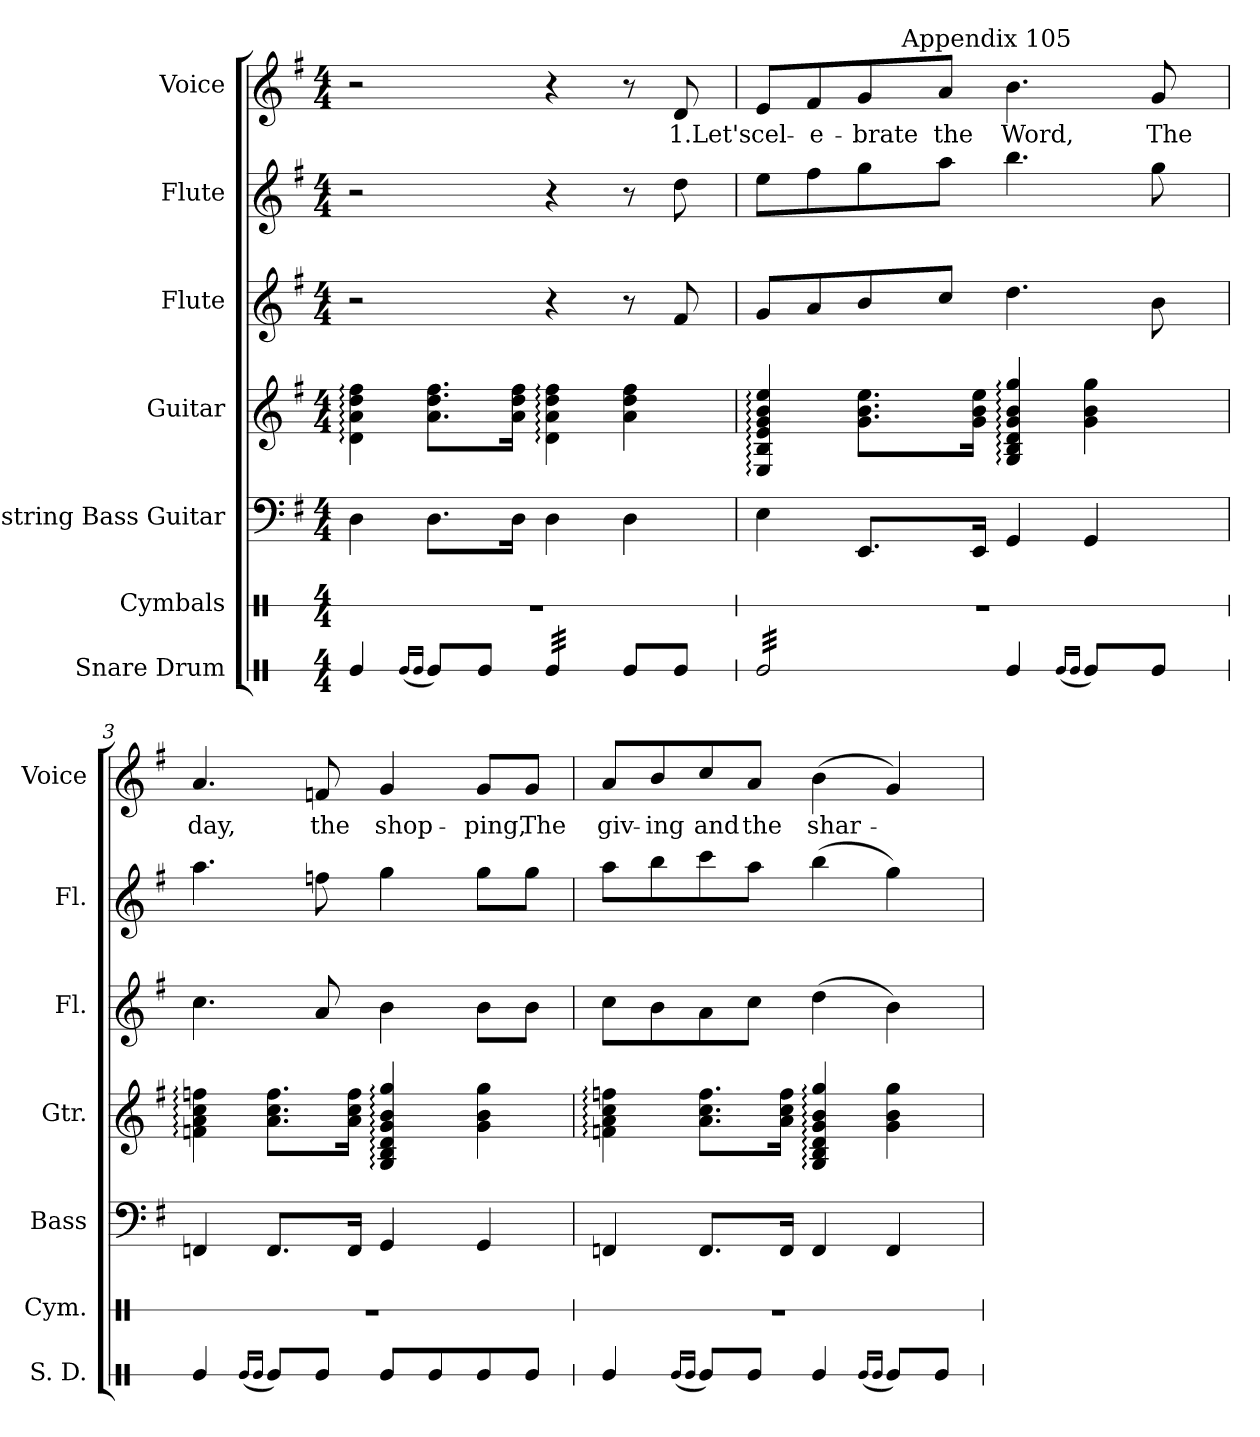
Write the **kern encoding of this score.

**kern	**kern	**kern	**kern	**kern	**kern	**kern	**text
*part7	*part6	*part5	*part4	*part3	*part2	*part1	*part1
*staff7	*staff6	*staff5	*staff4	*staff3	*staff2	*staff1	*staff1
*I"Snare Drum	*I"Cymbals	*I"4-string Bass Guitar	*I"Guitar	*I"Flute	*I"Flute	*I"Voice	*
*I'S. D.	*I'Cym.	*I'Bass	*I'Gtr.	*I'Fl.	*I'Fl.	*I'Voice	*
!!LO:PB:g=z
*stria1	*stria1	*	*	*	*	*	*
*clefX	*clefX	*clefF4	*clefG2	*clefG2	*clefG2	*clefG2	*
*	*	*ITrd7c12	*ITrd7c12	*	*	*	*
*k[]	*k[]	*k[f#]	*k[f#]	*k[f#]	*k[f#]	*k[f#]	*
*C:	*C:	*G:	*G:	*G:	*G:	*G:	*
*M4/4	*M4/4	*M4/4	*M4/4	*M4/4	*M4/4	*M4/4	*
*MM116	*MM116	*MM116	*MM116	*MM116	*MM116	*MM116	*
=1	=1	=1	=1	=1	=1	=1	=1
4Rei/	1r	4DDi\	4Di\: 4Ai: 4di: 4f#i:	2r	2r	2r	.
(16qRei/LL	.	.	.	.	.	.	.
16qRei/JJ	.	.	.	.	.	.	.
8Rei/L)	.	8.DDi\L	8.Ai\ 8.di 8.f#iL	.	.	.	.
8Rei/J	.	.	.	.	.	.	.
.	.	16DDi\Jk	16Ai\ 16di 16f#iJk	.	.	.	.
*tremolo	*	*	*	*	*	*	*
32Rei/LLL	.	4DDi\	4Di\: 4Ai: 4di: 4f#i:	4r	4r	4r	.
32Rei/	.	.	.	.	.	.	.
32Rei/	.	.	.	.	.	.	.
32Rei/	.	.	.	.	.	.	.
32Rei/	.	.	.	.	.	.	.
32Rei/	.	.	.	.	.	.	.
32Rei/	.	.	.	.	.	.	.
32Rei/JJJ	.	.	.	.	.	.	.
*Xtremolo	*	*	*	*	*	*	*
8Rei/L	.	4DDi\	4Ai\ 4di 4f#i	8r	8r	8r	.
!	!	!	!	!	!	!	!LO:LY:b:color=#000000
8Rei/J	.	.	.	8f#i/	8ddi\	8di/	1.Let's
=2	=2	=2	=2	=2	=2	=2	=2
!	!	!	!	!	!	!	!LO:LY:b:color=#000000
*	*	*	*	*	*	*^	*
*tremolo	*	*	*	*	*	*	*	*
32Rei/LLL	1r	4EEi\	4EEi/: 4BBi: 4Ei: 4Gi: 4Bi: 4ei:	8gi/L	8eei\L	8ei/L	4ryy	cel-
32Rei/	.	.	.	.	.	.	.	.
32Rei/	.	.	.	.	.	.	.	.
32Rei/	.	.	.	.	.	.	.	.
!	!	!	!	!	!	!	!	!LO:LY:b:color=#000000
32Rei/	.	.	.	8ai/	8ff#i\	8f#i/	.	-e-
32Rei/	.	.	.	.	.	.	.	.
32Rei/	.	.	.	.	.	.	.	.
32Rei/	.	.	.	.	.	.	.	.
!	!	!	!	!	!	!	!	!LO:LY:b:color=#000000
32Rei/	.	8.EEEi/L	8.Gi\ 8.Bi 8.eiL	8bi/	8ggi\	8gi/	32ryy	-brate
32Rei/	.	.	.	.	.	.	64ryy	.
.	.	.	.	.	.	.	256ryy	.
.	.	.	.	.	.	.	1024ryy	.
!	!	!	!	!	!	!	!LO:TX:a:t=Appendix 105	!
.	.	.	.	.	.	.	2ryy	.
32Rei/	.	.	.	.	.	.	.	.
32Rei/	.	.	.	.	.	.	.	.
!	!	!	!	!	!	!	!	!LO:LY:b:color=#000000
32Rei/	.	.	.	8cci/J	8aai\J	8ai/J	.	the
32Rei/	.	.	.	.	.	.	.	.
32Rei/	.	16EEEi/Jk	16Gi\ 16Bi 16eiJk	.	.	.	.	.
32Rei/JJJ	.	.	.	.	.	.	.	.
*Xtremolo	*	*	*	*	*	*	*	*
!	!	!	!	!	!	!	!	!LO:LY:b:color=#000000
4Rei/	.	4GGGi/	4GGi/: 4BBi: 4Di: 4Gi: 4Bi: 4gi:	4.ddi\	4.bbi\	4.bi\	.	Word,
(16qRei/LL	.	.	.	.	.	.	.	.
16qRei/JJ	.	.	.	.	.	.	.	.
8Rei/L)	.	4GGGi/	4Gi\ 4Bi 4gi	.	.	.	.	.
.	.	.	.	.	.	.	8ryy	.
!	!	!	!	!	!	!	!	!LO:LY:b:color=#000000
8Rei/J	.	.	.	8bi\	8ggi\	8gi/	.	The
.	.	.	.	.	.	.	16ryy	.
.	.	.	.	.	.	.	128ryy	.
.	.	.	.	.	.	.	512.ryy	.
*	*	*	*	*	*	*v	*v	*
=3	=3	=3	=3	=3	=3	=3	=3
*	*	*	*	*	*	*^	*
!	!	!	!	!	!	!	!	!LO:LY:b:color=#000000
*	*	*	*	*	*	*v	*v	*
4Rei/	1r	4FFFni/	4Fni\: 4Ai: 4ci: 4fni:	4.cci\	4.aai\	4.ai/	day,
(16qRei/LL	.	.	.	.	.	.	.
16qRei/JJ	.	.	.	.	.	.	.
8Rei/L)	.	8.FFFi/L	8.Ai\ 8.ci 8.fiL	.	.	.	.
!	!	!	!	!	!	!	!LO:LY:b:color=#000000
8Rei/J	.	.	.	8ai/	8ffni\	8fni/	the
.	.	16FFFi/Jk	16Ai\ 16ci 16fiJk	.	.	.	.
!	!	!	!	!	!	!	!LO:LY:b:color=#000000
8Rei/L	.	4GGGi/	4GGi/: 4BBi: 4Di: 4Gi: 4Bi: 4gi:	4bi\	4ggi\	4gi/	shop-
8Rei/	.	.	.	.	.	.	.
!	!	!	!	!	!	!	!LO:LY:b:color=#000000
8Rei/	.	4GGGi/	4Gi\ 4Bi 4gi	8bi\L	8ggi\L	8gi/L	-ping,
!	!	!	!	!	!	!	!LO:LY:b:color=#000000
8Rei/J	.	.	.	8bi\J	8ggi\J	8gi/J	The
=4	=4	=4	=4	=4	=4	=4	=4
!	!	!	!	!	!	!	!LO:LY:b:color=#000000
4Rei/	1r	4FFFni/	4Fni\: 4Ai: 4ci: 4fni:	8cci\L	8aai\L	8ai/L	giv-
!	!	!	!	!	!	!	!LO:LY:b:color=#000000
.	.	.	.	8bi\	8bbi\	8bi/	-ing
(16qRei/LL	.	.	.	.	.	.	.
16qRei/JJ	.	.	.	.	.	.	.
!	!	!	!	!	!	!	!LO:LY:b:color=#000000
8Rei/L)	.	8.FFFi/L	8.Ai\ 8.ci 8.fiL	8ai\	8ccci\	8cci/	and
!	!	!	!	!	!	!	!LO:LY:b:color=#000000
8Rei/J	.	.	.	8cci\J	8aai\J	8ai/J	the
.	.	16FFFi/Jk	16Ai\ 16ci 16fiJk	.	.	.	.
!	!	!	!	!	!	!	!LO:LY:b:color=#000000
4Rei/	.	4FFFi/	4GGi/: 4BBi: 4Di: 4Gi: 4Bi: 4gi:	(4ddi\	(4bbi\	(4bi\	shar-
(16qRei/LL	.	.	.	.	.	.	.
16qRei/JJ	.	.	.	.	.	.	.
8Rei/L)	.	4FFFi/	4Gi\ 4Bi 4gi	4bi\)	4ggi\)	4gi/)	.
8Rei/J	.	.	.	.	.	.	.
=	=	=	=	=	=	=	=
*-	*-	*-	*-	*-	*-	*-	*-
